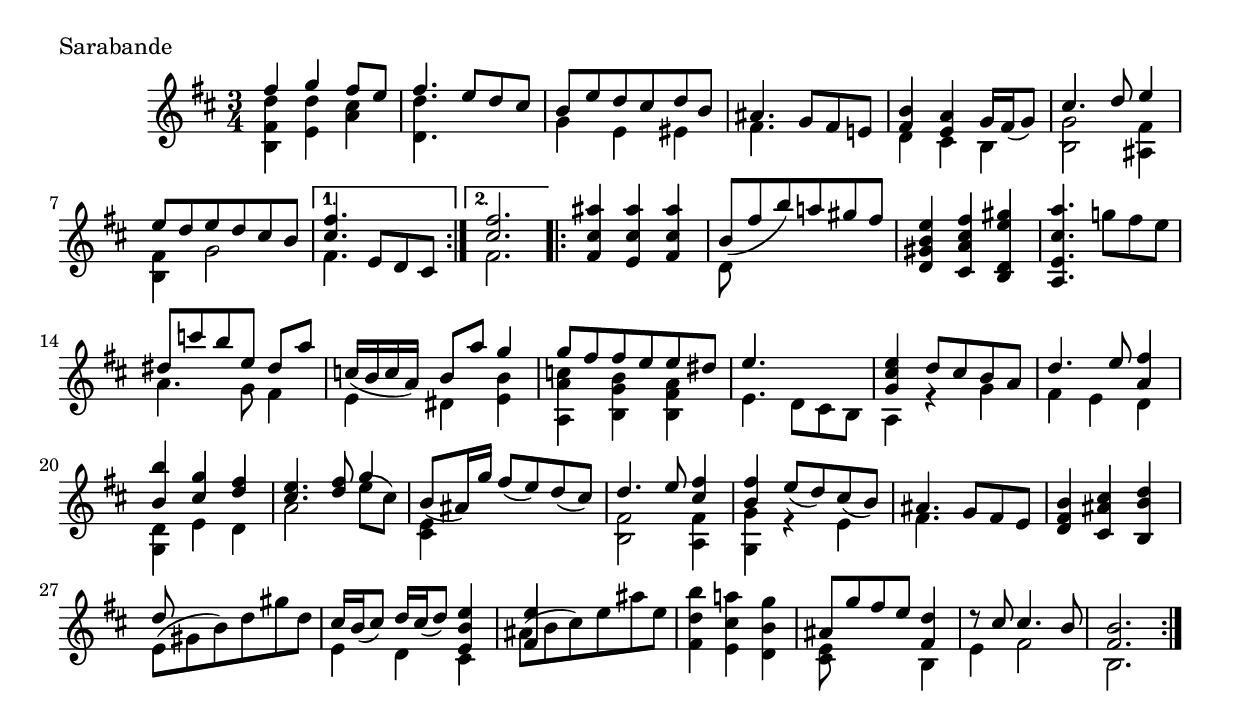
\version "1.4.0"

% Movement 5, Sarabande 
\version "1.4.0"

% Notes:
% Measure 30: the c' and e' of the first chord are according to Werner Icking's edition quarters, not eighths 

vA = \notes { 
  \stemUp
  fis''4  g''  fis''8  e''8  |
  % 2
  fis''4.  [e''8  d''8  cis''8]  |
  % 3
  b'8  e''8  d''8  cis''8  d''8  b'8  |
  % 4
  ais'4.  [g'8  fis'8  e'!8]  |
  % 5
  \stemDown
  d'4  cis'4  b4  |
  % 6
  <g'2 b>  <fis'4 ais>  |
  % 7
  <b4 fis'> g'2
  % 8, prima volta
  fis'4. s8*3
  % 8, seconda volta
  fis'2.

  % 9
  s2.
  % 10
  d'8 s8*5 | s2.*2 |
  % 13
  a'4.  g'8  fis'4  |
  % 14
  e'4  dis'4  <b' e'>  |
  % 15
  <c''4 a' a>  <b' g' b>  <a' fis' b>  |
  % 16
  e'4.  [d'8  cis'8  b8]  |
  % 17
  a4  r4  g'4  |
  % 18
  fis'4  e'4  d'4  |
  % 19
  <d'4 g>  e'4  d'4  |
  % 20
  a'2  e''8(  )cis''8  |
  % 21
  <e'4 cis'>  s2  |
  % 22
  <fis'2 b>  <fis'4 a>  |
  % 23
  <g'4 g>  r4  e'4  |
  % 24
  fis'4.  s8*3 | s2. |
  % 26
  e'8( gis'8  )b'8  d''8  gis''8  d''8  |  
  % 27
  e'4  d'4  cis'4  |
  % 28
  \stemDown
  [ais'8( b'8  )cis''8  e''8  ais''8  e''8]  |
  \stemBoth
  % 29
  <b''4 d'' fis'>  <a''! cis'' e'>  <g'' b' d'> |
  % 30
  \stemUp
  [ais'8  g''8  fis''8  e''8] <d''4 fis'>  |
  % 31
  r8  cis''8  cis''4.  b'8  |
  % 32
  <b'2. fis'>  
} 

vB = \notes {
  \stemDown
  <d''4 fis' b>  <d'' e'>  <cis'' a'>  |
  % 2
  <d''4. d'> s8*3 |
  % 3
  g'4 e' eis' |
  % 4
  fis'4. s8*3 |
  % 5
  \stemUp
  <b'4 fis'>  <a' e'>  g'16  fis'16(  )g'8 |
  % 6
  cis''4.  d''8  e''4  |
  % 7
  e''8  d''8  e''8  d''8  cis''8  b'8  |
  % 8, prima volta
  <fis''4. cis''> [e'8  d'8  cis'8]
  % 8, seconda volta
  <fis''2. cis''>
  % 9
  \stemUp
  < ais''4 cis'' fis'> <ais'' cis'' e'> <ais'' cis'' fis'> |
  % 10
  \stemUp
  b'8(  fis''8  )b''8  a''!8  gis''8  fis''8  |
  % 11
  \stemBoth
  <e''4 b' gis' d'>  <fis'' cis'' a' cis'>  <gis''4 e'' d' b> |
  % 12
  <a''4. cis'' e' a>  [g''!8  fis''8  e''8]  |
  % 13
  \stemUp
  [dis''8  c'''8  b''8  e''8]  [dis''8  a''8]  |
  % 14
  c''16(  b'16  c''16  )a'16  b'8  a''8  g''4  |
  % 15
  g''8  fis''8  fis''8  e''8  e''8  dis''8  |
  % 16
  e''4.  s8*3  |
  % 17
  <e''4 cis'' g'>  d''8  cis''8  b'8  a'8  |
  % 18
  d''4.  e''8  <fis''4 a'> |
  % 19
  <b''4 b'>  <g'' cis''> <fis'' d''>  |
  % 20
  <e''4. cis''>  <fis''8 d''>  g''4  |
  % 21
  b'8(  )ais'16  g''16  fis''8(  )e''8  d''8(  )cis''8  |
  % 22
  d''4.  e''8  <fis''4 cis''>  |
  % 23
  <fis''4 b'>  e''8(  )d''8  cis''8(  )b'8  |
  % 24
  ais'4.  [g'8  fis'8  e'8]  |
  % 25
  <b'4 fis' d'> <cis''4 ais' cis'>  <d'' b' b>  |
  % 26
  d''8 s8*5
  % 27
  [cis''16 b'16( )cis''8] [d''16 cis''16( )d''8] <e''4 b' e'> |
  % 28
  \stemUp <e''4 fis'> s2 | s2. |
  \stemDown
  % 30
  <e'8 cis'> s8*3 b4  |
  % 31
  e'4  fis'2  |
  % 32
  b2.
} 

vStaff = \context Staff <
  \context Voice=A \vA
  \context Voice=B \vB
>


vViolinGlobal =  \notes {
  \clef "treble"
  \key d\major
  \time 3/4
  \repeat "volta" 2 {
    s2.*7 |
  }
  \alternative {
    { \partial 2. s2. }
    { s2. }
  }
  \repeat "volta" 2 {
    s2.*24
  }
}

vViolinScripts =  \notes{
}

vViolinStaff =  \context Staff <
  \vStaff
  \vViolinGlobal
  \vViolinScripts
>

\score {
  \vViolinStaff
  \paper { }
  \midi { \tempo 4 = 55 }
  \header {
    piece = "Sarabande"
    opus = ""
  }
}

